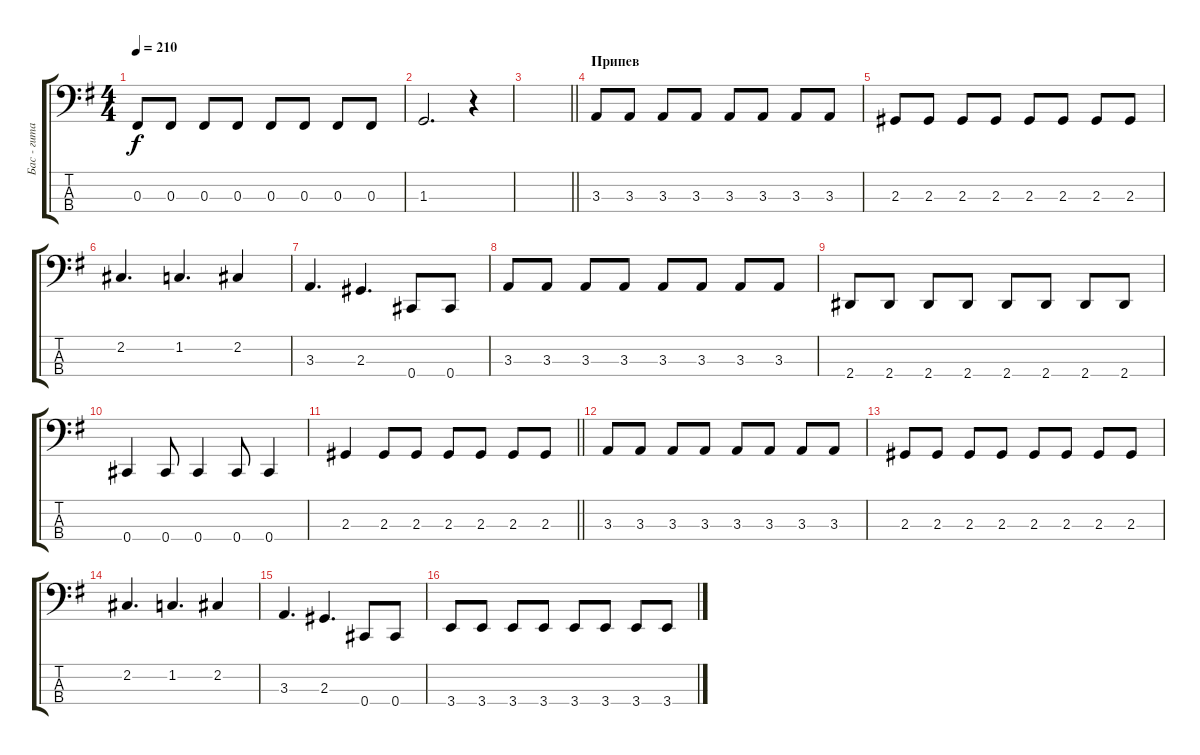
\track ("Бас - гитара" "Бас - гита") {instrument electricbassfinger}
\staff {score tabs}
\tuning (E2 B1 Gb1 Db1) {hide}
\ts (4 4)
\tempo 210
\clef f4
\ks g
0.3.8{dy f} 0.3.8 0.3.8 0.3.8 0.3.8 0.3.8 0.3.8 0.3.8 |
1.3.2{d} r.4 |
\barLineRight lightlight
|
\section ("" "Припев")
3.3.8 3.3.8 3.3.8 3.3.8 3.3.8 3.3.8 3.3.8 3.3.8 |
2.3.8 2.3.8 2.3.8 2.3.8 2.3.8 2.3.8 2.3.8 2.3.8 |
2.2.4{d} 1.2.4{d} 2.2.4 |
3.3.4{d} 2.3.4{d} 0.4.8 0.4.8 |
3.3.8 3.3.8 3.3.8 3.3.8 3.3.8 3.3.8 3.3.8 3.3.8 |
2.4.8 2.4.8 2.4.8 2.4.8 2.4.8 2.4.8 2.4.8 2.4.8 |
0.4.4 0.4.8 0.4.4 0.4.8 0.4.4 |
\barLineRight lightlight
2.3.4 2.3.8 2.3.8 2.3.8 2.3.8 2.3.8 2.3.8 |
3.3.8 3.3.8 3.3.8 3.3.8 3.3.8 3.3.8 3.3.8 3.3.8 |
2.3.8 2.3.8 2.3.8 2.3.8 2.3.8 2.3.8 2.3.8 2.3.8 |
2.2.4{d} 1.2.4{d} 2.2.4 |
3.3.4{d} 2.3.4{d} 0.4.8 0.4.8 |
3.4.8 3.4.8 3.4.8 3.4.8 3.4.8 3.4.8 3.4.8 3.4.8
